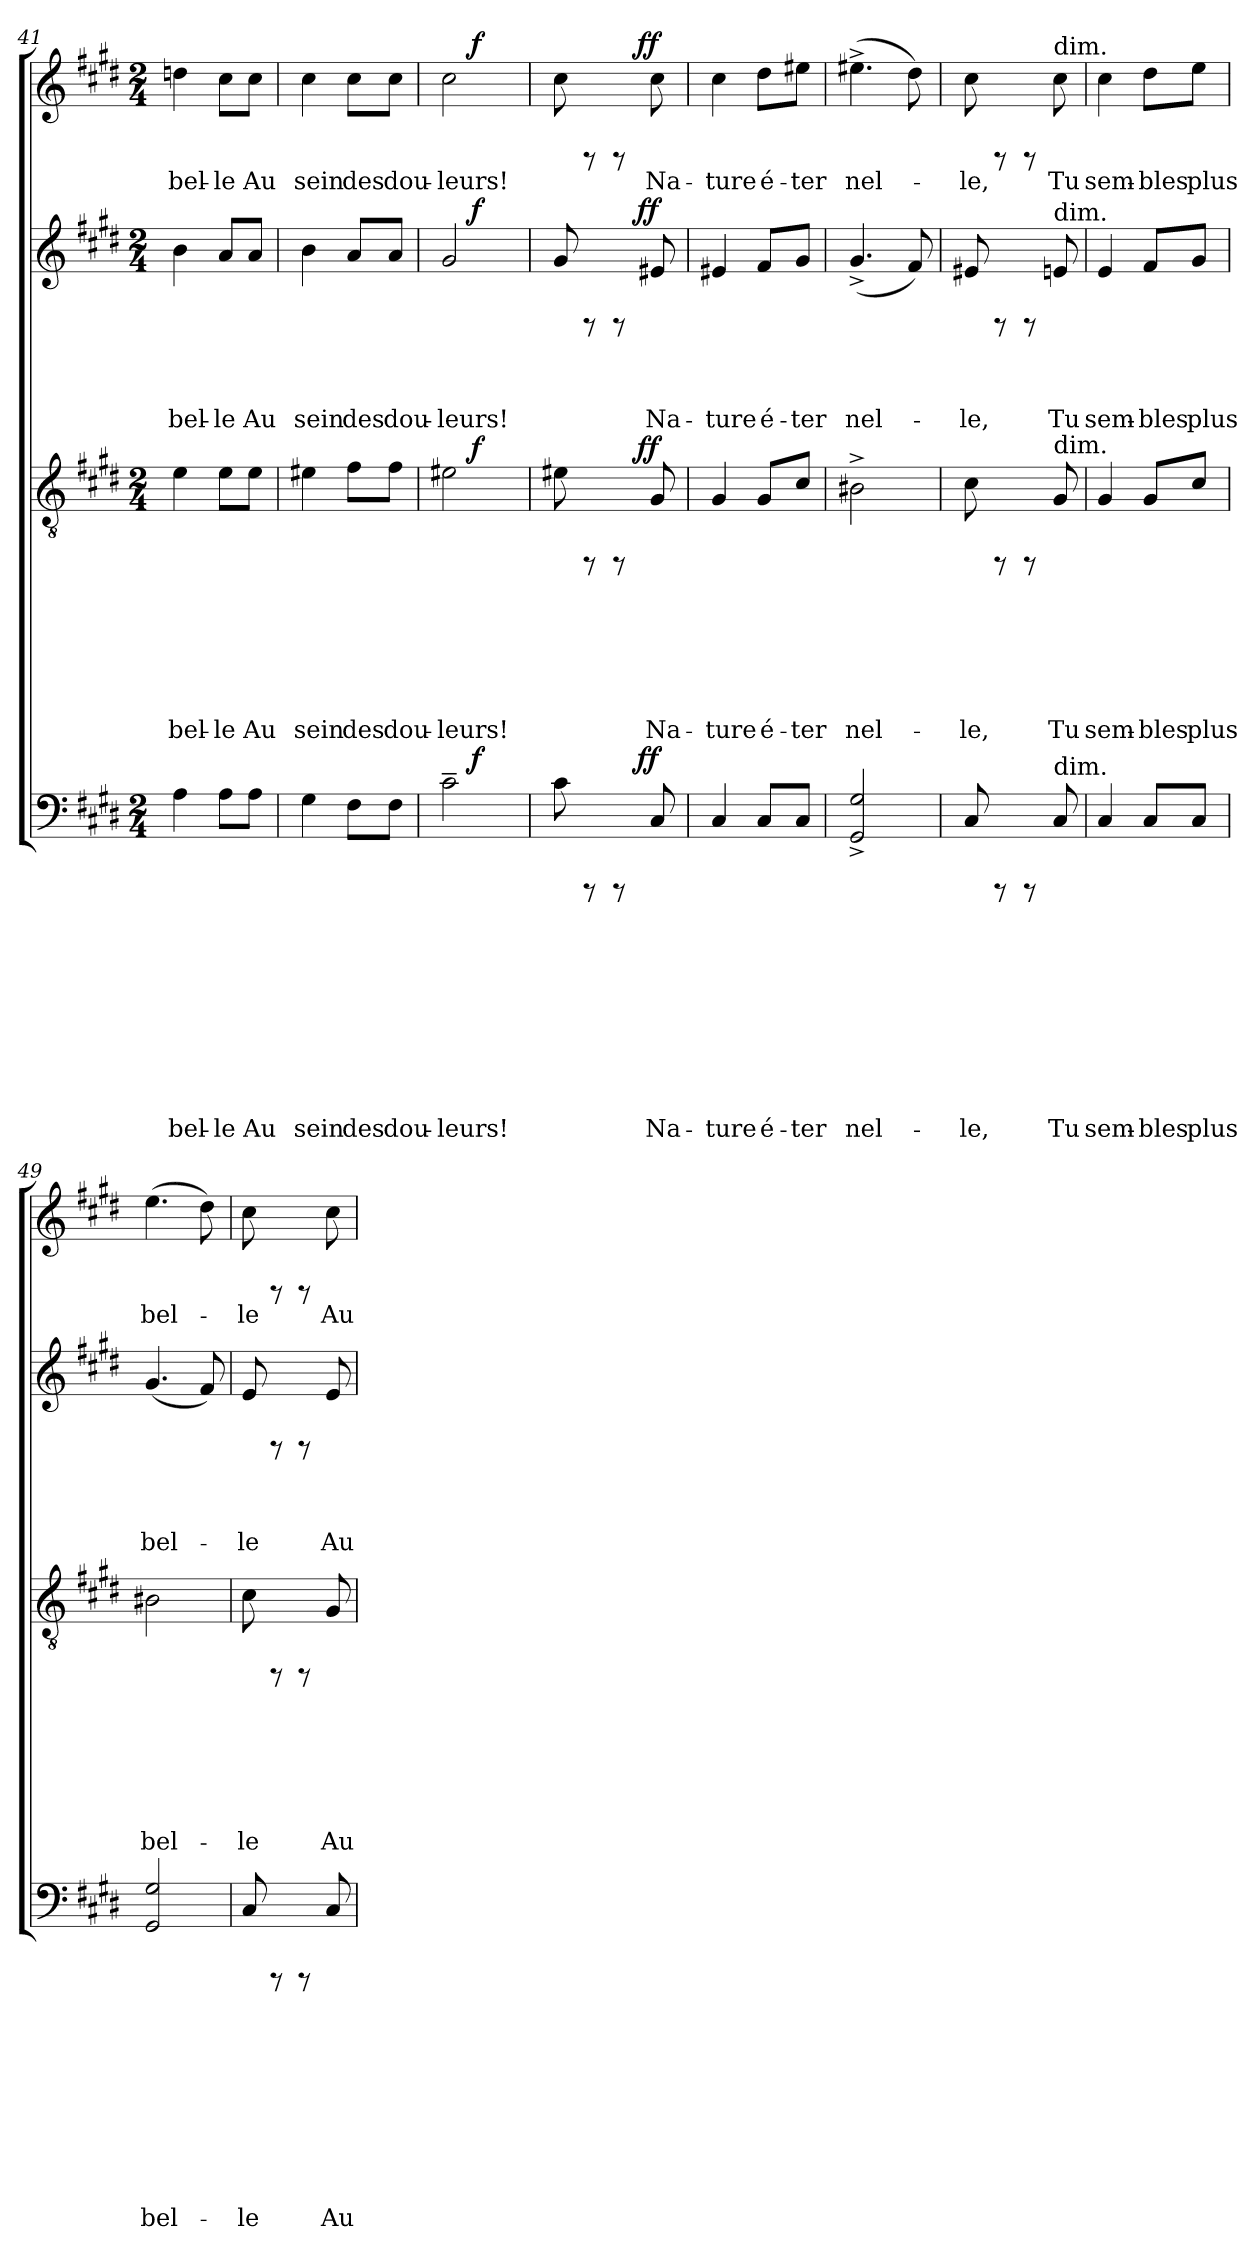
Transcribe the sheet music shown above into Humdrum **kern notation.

**kern	**text	**text	**text	**text	**text	**text	**text	**text	**text	**text	**dynam	**kern	**text	**text	**text	**text	**text	**text	**text	**dynam	**kern	**text	**text	**text	**text	**dynam	**kern	**text	**dynam
*part4	*part4	*part4	*part4	*part4	*part4	*part4	*part4	*part4	*part4	*part4	*part4	*part3	*part3	*part3	*part3	*part3	*part3	*part3	*part3	*part3	*part2	*part2	*part2	*part2	*part2	*part2	*part1	*part1	*part1
*staff4	*staff4	*staff4	*staff4	*staff4	*staff4	*staff4	*staff4	*staff4	*staff4	*staff4	*staff4	*staff3	*staff3	*staff3	*staff3	*staff3	*staff3	*staff3	*staff3	*staff3	*staff2	*staff2	*staff2	*staff2	*staff2	*staff2	*staff1	*staff1	*staff1
*clefF4	*	*	*	*	*	*	*	*	*	*	*	*clefGv2	*	*	*	*	*	*	*	*	*clefG2	*	*	*	*	*	*clefG2	*	*
*k[f#c#g#d#]	*	*	*	*	*	*	*	*	*	*	*	*k[f#c#g#d#]	*	*	*	*	*	*	*	*	*k[f#c#g#d#]	*	*	*	*	*	*k[f#c#g#d#]	*	*
*E:	*	*	*	*	*	*	*	*	*	*	*	*E:	*	*	*	*	*	*	*	*	*E:	*	*	*	*	*	*E:	*	*
*M2/4	*	*	*	*	*	*	*	*	*	*	*	*M2/4	*	*	*	*	*	*	*	*	*M2/4	*	*	*	*	*	*M2/4	*	*
=41	=41	=41	=41	=41	=41	=41	=41	=41	=41	=41	=41	=41	=41	=41	=41	=41	=41	=41	=41	=41	=41	=41	=41	=41	=41	=41	=41	=41	=41
!	!	!	!	!	!	!	!	!	!	!LO:LY:b	!	!	!	!	!	!	!	!	!LO:LY:b	!	!	!	!	!	!LO:LY:b	!	!	!LO:LY:b	!
4A\	.	.	.	.	.	.	.	.	.	bel-	.	4e\	.	.	.	.	.	.	bel-	.	4b\	.	.	.	bel-	.	4ddn\	bel-	.
!	!	!	!	!	!	!	!	!	!	!LO:LY:b	!	!	!	!	!	!	!	!	!LO:LY:b	!	!	!	!	!	!LO:LY:b	!	!	!LO:LY:b	!
8A\L	.	.	.	.	.	.	.	.	.	-le	.	8e\L	.	.	.	.	.	.	-le	.	8a/L	.	.	.	-le	.	8cc#\L	-le	.
!	!	!	!	!	!	!	!	!	!	!LO:LY:b	!	!	!	!	!	!	!	!	!LO:LY:b	!	!	!	!	!	!LO:LY:b	!	!	!LO:LY:b	!
8A\J	.	.	.	.	.	.	.	.	.	Au	.	8e\J	.	.	.	.	.	.	Au	.	8a/J	.	.	.	Au	.	8cc#\J	Au	.
=42	=42	=42	=42	=42	=42	=42	=42	=42	=42	=42	=42	=42	=42	=42	=42	=42	=42	=42	=42	=42	=42	=42	=42	=42	=42	=42	=42	=42	=42
!	!	!	!	!	!	!	!	!	!	!LO:LY:b	!	!	!	!	!	!	!	!	!LO:LY:b	!	!	!	!	!	!LO:LY:b	!	!	!LO:LY:b	!
4G#\	.	.	.	.	.	.	.	.	.	sein	.	4e#X\	.	.	.	.	.	.	sein	.	4b\	.	.	.	sein	.	4cc#\	sein	.
!	!	!	!	!	!	!	!	!	!	!LO:LY:b	!	!	!	!	!	!	!	!	!LO:LY:b	!	!	!	!	!	!LO:LY:b	!	!	!LO:LY:b	!
8F#\L	.	.	.	.	.	.	.	.	.	des	.	8f#\L	.	.	.	.	.	.	des	.	8a/L	.	.	.	des	.	8cc#\L	des	.
!	!	!	!	!	!	!	!	!	!	!LO:LY:b	!	!	!	!	!	!	!	!	!LO:LY:b	!	!	!	!	!	!LO:LY:b	!	!	!LO:LY:b	!
8F#\J	.	.	.	.	.	.	.	.	.	dou-	.	8f#\J	.	.	.	.	.	.	dou-	.	8a/J	.	.	.	dou-	.	8cc#\J	dou-	.
!!LO:LB:g=z
=43	=43	=43	=43	=43	=43	=43	=43	=43	=43	=43	=43	=43	=43	=43	=43	=43	=43	=43	=43	=43	=43	=43	=43	=43	=43	=43	=43	=43	=43
!	!	!	!	!	!	!	!	!	!	!LO:LY:b	!	!	!	!	!	!	!	!	!LO:LY:b	!	!	!	!	!	!LO:LY:b	!	!	!LO:LY:b	!
*^	*	*	*	*	*	*	*	*	*	*	*	*^	*	*	*	*	*	*	*	*	*^	*	*	*	*	*	*^	*	*
2c#~>\	8ryy	.	.	.	.	.	.	.	.	.	-leurs!	.	2e#X\	8ryy	.	.	.	.	.	.	-leurs!	.	2g#/	8ryy	.	.	.	-leurs!	.	2cc#\	8ryy	-leurs!	.
!	!	!	!	!	!	!	!	!	!	!	!	!LO:DY:a	!	!	!	!	!	!	!	!	!	!LO:DY:a	!	!	!	!	!	!	!LO:DY:a	!	!	!	!LO:DY:a
.	4.ryy	.	.	.	.	.	.	.	.	.	.	f	.	4.ryy	.	.	.	.	.	.	.	f	.	4.ryy	.	.	.	.	f	.	4.ryy	.	f
=44	=44	=44	=44	=44	=44	=44	=44	=44	=44	=44	=44	=44	=44	=44	=44	=44	=44	=44	=44	=44	=44	=44	=44	=44	=44	=44	=44	=44	=44	=44	=44	=44	=44
8c#\	4ryy	.	.	.	.	.	.	.	.	.	.	.	8e#\	4ryy	.	.	.	.	.	.	.	.	8g#/	4ryy	.	.	.	.	.	8cc#\	4ryy	.	.
8rCCC	.	.	.	.	.	.	.	.	.	.	.	.	8rAAA	.	.	.	.	.	.	.	.	.	8rAA	.	.	.	.	.	.	8rAA	.	.	.
8rCCC	16.ryy	.	.	.	.	.	.	.	.	.	.	.	8rAAA	16.ryy	.	.	.	.	.	.	.	.	8rAA	16.ryy	.	.	.	.	.	8rAA	16.ryy	.	.
!	!	!	!	!	!	!	!	!	!	!	!	!LO:DY:a	!	!	!	!	!	!	!	!	!	!LO:DY:a	!	!	!	!	!	!	!LO:DY:a	!	!	!	!LO:DY:a
.	8ryy	.	.	.	.	.	.	.	.	.	.	ff	.	8ryy	.	.	.	.	.	.	.	ff	.	8ryy	.	.	.	.	ff	.	8ryy	.	ff
!	!	!	!	!	!	!	!	!	!	!	!LO:LY:b	!	!	!	!	!	!	!	!	!	!LO:LY:b	!	!	!	!	!	!	!LO:LY:b	!	!	!	!LO:LY:b	!
8C#/	.	.	.	.	.	.	.	.	.	.	Na-	.	8G#/	.	.	.	.	.	.	.	Na-	.	8e#X/	.	.	.	.	Na-	.	8cc#\	.	Na-	.
.	32ryy	.	.	.	.	.	.	.	.	.	.	.	.	32ryy	.	.	.	.	.	.	.	.	.	32ryy	.	.	.	.	.	.	32ryy	.	.
=45	=45	=45	=45	=45	=45	=45	=45	=45	=45	=45	=45	=45	=45	=45	=45	=45	=45	=45	=45	=45	=45	=45	=45	=45	=45	=45	=45	=45	=45	=45	=45	=45	=45
!	!	!	!	!	!	!	!	!	!	!	!LO:LY:b	!	!	!	!	!	!	!	!	!	!LO:LY:b	!	!	!	!	!	!	!LO:LY:b	!	!	!	!LO:LY:b	!
*v	*v	*	*	*	*	*	*	*	*	*	*	*	*	*	*	*	*	*	*	*	*	*	*v	*v	*	*	*	*	*	*v	*v	*	*
*	*	*	*	*	*	*	*	*	*	*	*	*v	*v	*	*	*	*	*	*	*	*	*	*	*	*	*	*	*	*	*
4C#/	.	.	.	.	.	.	.	.	.	-ture	.	4G#/	.	.	.	.	.	.	-ture	.	4e#X/	.	.	.	-ture	.	4cc#\	-ture	.
!	!	!	!	!	!	!	!	!	!	!LO:LY:b	!	!	!	!	!	!	!	!	!LO:LY:b	!	!	!	!	!	!LO:LY:b	!	!	!LO:LY:b	!
8C#/L	.	.	.	.	.	.	.	.	.	é-	.	8G#/L	.	.	.	.	.	.	é-	.	8f#/L	.	.	.	é-	.	8dd#\L	é-	.
!	!	!	!	!	!	!	!	!	!	!LO:LY:b	!	!	!	!	!	!	!	!	!LO:LY:b	!	!	!	!	!	!LO:LY:b	!	!	!LO:LY:b	!
8C#/J	.	.	.	.	.	.	.	.	.	-ter	.	8c#/J	.	.	.	.	.	.	-ter	.	8g#/J	.	.	.	-ter	.	8ee#X\J	-ter	.
=46	=46	=46	=46	=46	=46	=46	=46	=46	=46	=46	=46	=46	=46	=46	=46	=46	=46	=46	=46	=46	=46	=46	=46	=46	=46	=46	=46	=46	=46
!	!	!	!	!	!	!	!	!	!	!LO:LY:b	!	!	!	!	!	!	!	!	!LO:LY:b	!	!	!	!	!	!LO:LY:b	!	!	!LO:LY:b	!
2GG#/^> 2G#/^>	.	.	.	.	.	.	.	.	.	nel-	.	2B#X^>\	.	.	.	.	.	.	nel-	.	(<4.g#^>/	.	.	.	nel-	.	(>4.ee#X^>\	nel-	.
.	.	.	.	.	.	.	.	.	.	.	.	.	.	.	.	.	.	.	.	.	8f#/)	.	.	.	.	.	8dd#\)	.	.
=47	=47	=47	=47	=47	=47	=47	=47	=47	=47	=47	=47	=47	=47	=47	=47	=47	=47	=47	=47	=47	=47	=47	=47	=47	=47	=47	=47	=47	=47
!	!	!	!	!	!	!	!	!	!	!LO:LY:b	!	!	!	!	!	!	!	!	!LO:LY:b	!	!	!	!	!	!LO:LY:b	!	!	!LO:LY:b	!
8C#/	.	.	.	.	.	.	.	.	.	-le,	.	8c#\	.	.	.	.	.	.	-le,	.	8e#X/	.	.	.	-le,	.	8cc#\	-le,	.
8rCCC	.	.	.	.	.	.	.	.	.	.	.	8rAAA	.	.	.	.	.	.	.	.	8rAA	.	.	.	.	.	8rAA	.	.
8rCCC	.	.	.	.	.	.	.	.	.	.	.	8rAAA	.	.	.	.	.	.	.	.	8rAA	.	.	.	.	.	8rAA	.	.
!	!	!	!	!	!	!	!	!	!	!	!	!	!	!	!	!	!	!	!	!	!	!	!	!	!	!	!LO:TX:a:t=dim.	!	!
!	!	!	!	!	!	!	!	!	!	!	!	!	!	!	!	!	!	!	!	!	!LO:TX:a:t=dim.	!	!	!	!	!	!	!	!
!	!	!	!	!	!	!	!	!	!	!	!	!LO:TX:a:t=dim.	!	!	!	!	!	!	!	!	!	!	!	!	!	!	!	!	!
!LO:TX:a:t=dim.	!	!	!	!	!	!	!	!	!	!	!	!	!	!	!	!	!	!	!	!	!	!	!	!	!	!	!	!	!
!	!	!	!	!	!	!	!	!	!	!LO:LY:b	!	!	!	!	!	!	!	!	!LO:LY:b	!	!	!	!	!	!LO:LY:b	!	!	!LO:LY:b	!
8C#/	.	.	.	.	.	.	.	.	.	Tu	.	8G#/	.	.	.	.	.	.	Tu	.	8en/	.	.	.	Tu	.	8cc#\	Tu	.
=48	=48	=48	=48	=48	=48	=48	=48	=48	=48	=48	=48	=48	=48	=48	=48	=48	=48	=48	=48	=48	=48	=48	=48	=48	=48	=48	=48	=48	=48
!	!	!	!	!	!	!	!	!	!	!LO:LY:b	!	!	!	!	!	!	!	!	!LO:LY:b	!	!	!	!	!	!LO:LY:b	!	!	!LO:LY:b	!
4C#/	.	.	.	.	.	.	.	.	.	sem-	.	4G#/	.	.	.	.	.	.	sem-	.	4e/	.	.	.	sem-	.	4cc#\	sem-	.
!	!	!	!	!	!	!	!	!	!	!LO:LY:b	!	!	!	!	!	!	!	!	!LO:LY:b	!	!	!	!	!	!LO:LY:b	!	!	!LO:LY:b	!
8C#/L	.	.	.	.	.	.	.	.	.	-bles	.	8G#/L	.	.	.	.	.	.	-bles	.	8f#/L	.	.	.	-bles	.	8dd#\L	-bles	.
!	!	!	!	!	!	!	!	!	!	!LO:LY:b	!	!	!	!	!	!	!	!	!LO:LY:b	!	!	!	!	!	!LO:LY:b	!	!	!LO:LY:b	!
8C#/J	.	.	.	.	.	.	.	.	.	plus	.	8c#/J	.	.	.	.	.	.	plus	.	8g#/J	.	.	.	plus	.	8ee\J	plus	.
=49	=49	=49	=49	=49	=49	=49	=49	=49	=49	=49	=49	=49	=49	=49	=49	=49	=49	=49	=49	=49	=49	=49	=49	=49	=49	=49	=49	=49	=49
!	!	!	!	!	!	!	!	!	!	!LO:LY:b	!	!	!	!	!	!	!	!	!LO:LY:b	!	!	!	!	!	!LO:LY:b	!	!	!LO:LY:b	!
2GG#/ 2G#/	.	.	.	.	.	.	.	.	.	bel-	.	2B#X\	.	.	.	.	.	.	bel-	.	(<4.g#/	.	.	.	bel-	.	(>4.ee\	bel-	.
.	.	.	.	.	.	.	.	.	.	.	.	.	.	.	.	.	.	.	.	.	8f#/)	.	.	.	.	.	8dd#\)	.	.
=50	=50	=50	=50	=50	=50	=50	=50	=50	=50	=50	=50	=50	=50	=50	=50	=50	=50	=50	=50	=50	=50	=50	=50	=50	=50	=50	=50	=50	=50
!	!	!	!	!	!	!	!	!	!	!LO:LY:b	!	!	!	!	!	!	!	!	!LO:LY:b	!	!	!	!	!	!LO:LY:b	!	!	!LO:LY:b	!
8C#/	.	.	.	.	.	.	.	.	.	-le	.	8c#\	.	.	.	.	.	.	-le	.	8e/	.	.	.	-le	.	8cc#\	-le	.
8rCCC	.	.	.	.	.	.	.	.	.	.	.	8rAAA	.	.	.	.	.	.	.	.	8rAA	.	.	.	.	.	8rAA	.	.
8rCCC	.	.	.	.	.	.	.	.	.	.	.	8rAAA	.	.	.	.	.	.	.	.	8rAA	.	.	.	.	.	8rAA	.	.
!	!	!	!	!	!	!	!	!	!	!LO:LY:b	!	!	!	!	!	!	!	!	!LO:LY:b	!	!	!	!	!	!LO:LY:b	!	!	!LO:LY:b	!
8C#/	.	.	.	.	.	.	.	.	.	Au	.	8G#/	.	.	.	.	.	.	Au	.	8e/	.	.	.	Au	.	8cc#\	Au	.
=	=	=	=	=	=	=	=	=	=	=	=	=	=	=	=	=	=	=	=	=	=	=	=	=	=	=	=	=	=
*-	*-	*-	*-	*-	*-	*-	*-	*-	*-	*-	*-	*-	*-	*-	*-	*-	*-	*-	*-	*-	*-	*-	*-	*-	*-	*-	*-	*-	*-
